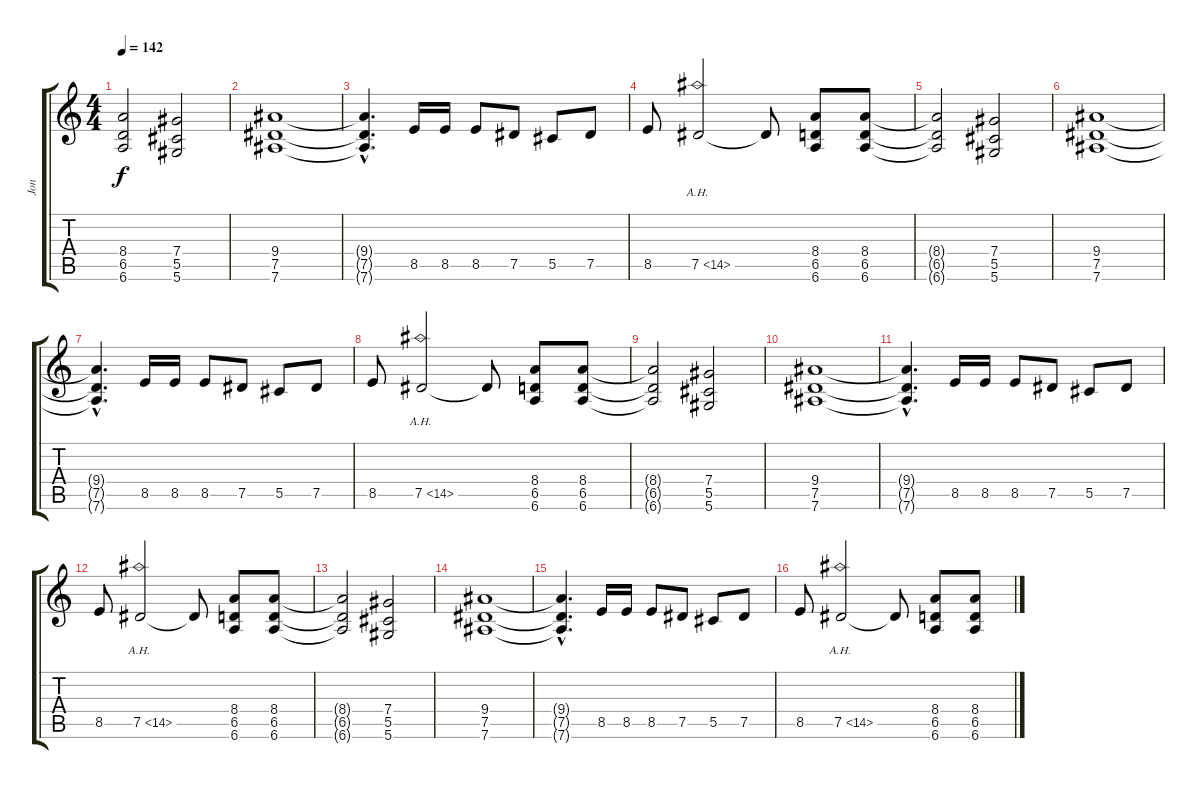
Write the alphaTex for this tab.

\track ("Jon" "Jon") {instrument distortionguitar}
\staff {score tabs}
\tuning (Eb4 Bb3 Gb3 Db3 Ab2 Eb2) {hide}
\ts (4 4)
\tempo 142
\clef g2
\ks c
(8.4{t} 6.5{t} 6.6{t}).2{dy f} (7.4 5.5 5.6).2 |
(9.4 7.5 7.6).1 |
(9.4{hac t} 7.5{hac t} 7.6{hac t}).4{d} 8.5.16 8.5.16 8.5.8 7.5.8 5.5.8 7.5.8 |
8.5.8 7.5{ah 7}.2 7.5{t}.8 (8.4 6.5 6.6).8 (8.4 6.5 6.6).8 |
(8.4{t} 6.5{t} 6.6{t}).2 (7.4 5.5 5.6).2 |
(9.4 7.5 7.6).1 |
(9.4{hac t} 7.5{hac t} 7.6{hac t}).4{d} 8.5.16 8.5.16 8.5.8 7.5.8 5.5.8 7.5.8 |
8.5.8 7.5{ah 7}.2 7.5{t}.8 (8.4 6.5 6.6).8 (8.4 6.5 6.6).8 |
(8.4{t} 6.5{t} 6.6{t}).2 (7.4 5.5 5.6).2 |
(9.4 7.5 7.6).1 |
(9.4{hac t} 7.5{hac t} 7.6{hac t}).4{d} 8.5.16 8.5.16 8.5.8 7.5.8 5.5.8 7.5.8 |
8.5.8 7.5{ah 7}.2 7.5{t}.8 (8.4 6.5 6.6).8 (8.4 6.5 6.6).8 |
(8.4{t} 6.5{t} 6.6{t}).2 (7.4 5.5 5.6).2 |
(9.4 7.5 7.6).1 |
(9.4{hac t} 7.5{hac t} 7.6{hac t}).4{d} 8.5.16 8.5.16 8.5.8 7.5.8 5.5.8 7.5.8 |
8.5.8 7.5{ah 7}.2 7.5{t}.8 (8.4 6.5 6.6).8 (8.4 6.5 6.6).8
